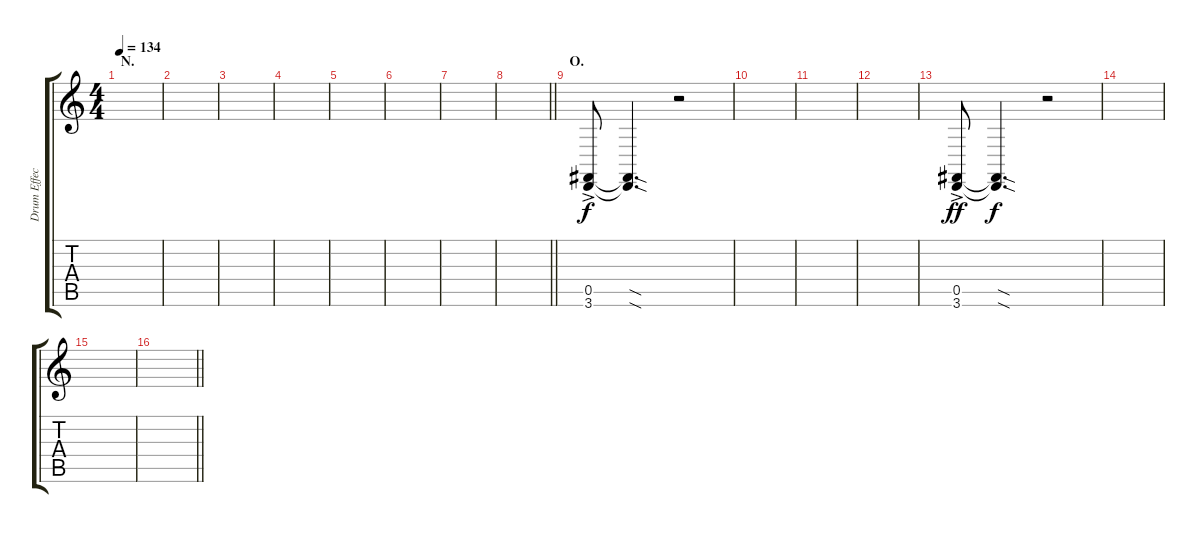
\track ("Drum Effects" "Drum Effec") {instrument reversecymbal}
\staff {score tabs}
\tuning (Db4 Ab3 E3 B2 Gb2 B1) {hide}
\ts (4 4)
\section ("" "N.")
\tempo 134
\clef g2
\ks c
|
|
|
|
|
|
|
\barLineRight lightlight
|
\section ("" "O.")
(0.5 3.6{ac}).8{volume 16 instrument whistle} (0.5{sod t} 3.6{sod t}).4{d dy f} r.2 |
|
|
|
(0.5 3.6{ac}).8{dy ff volume 16 instrument whistle} (0.5{sod t} 3.6{sod t}).4{d dy f} r.2 |
|
|
\barLineRight lightlight
